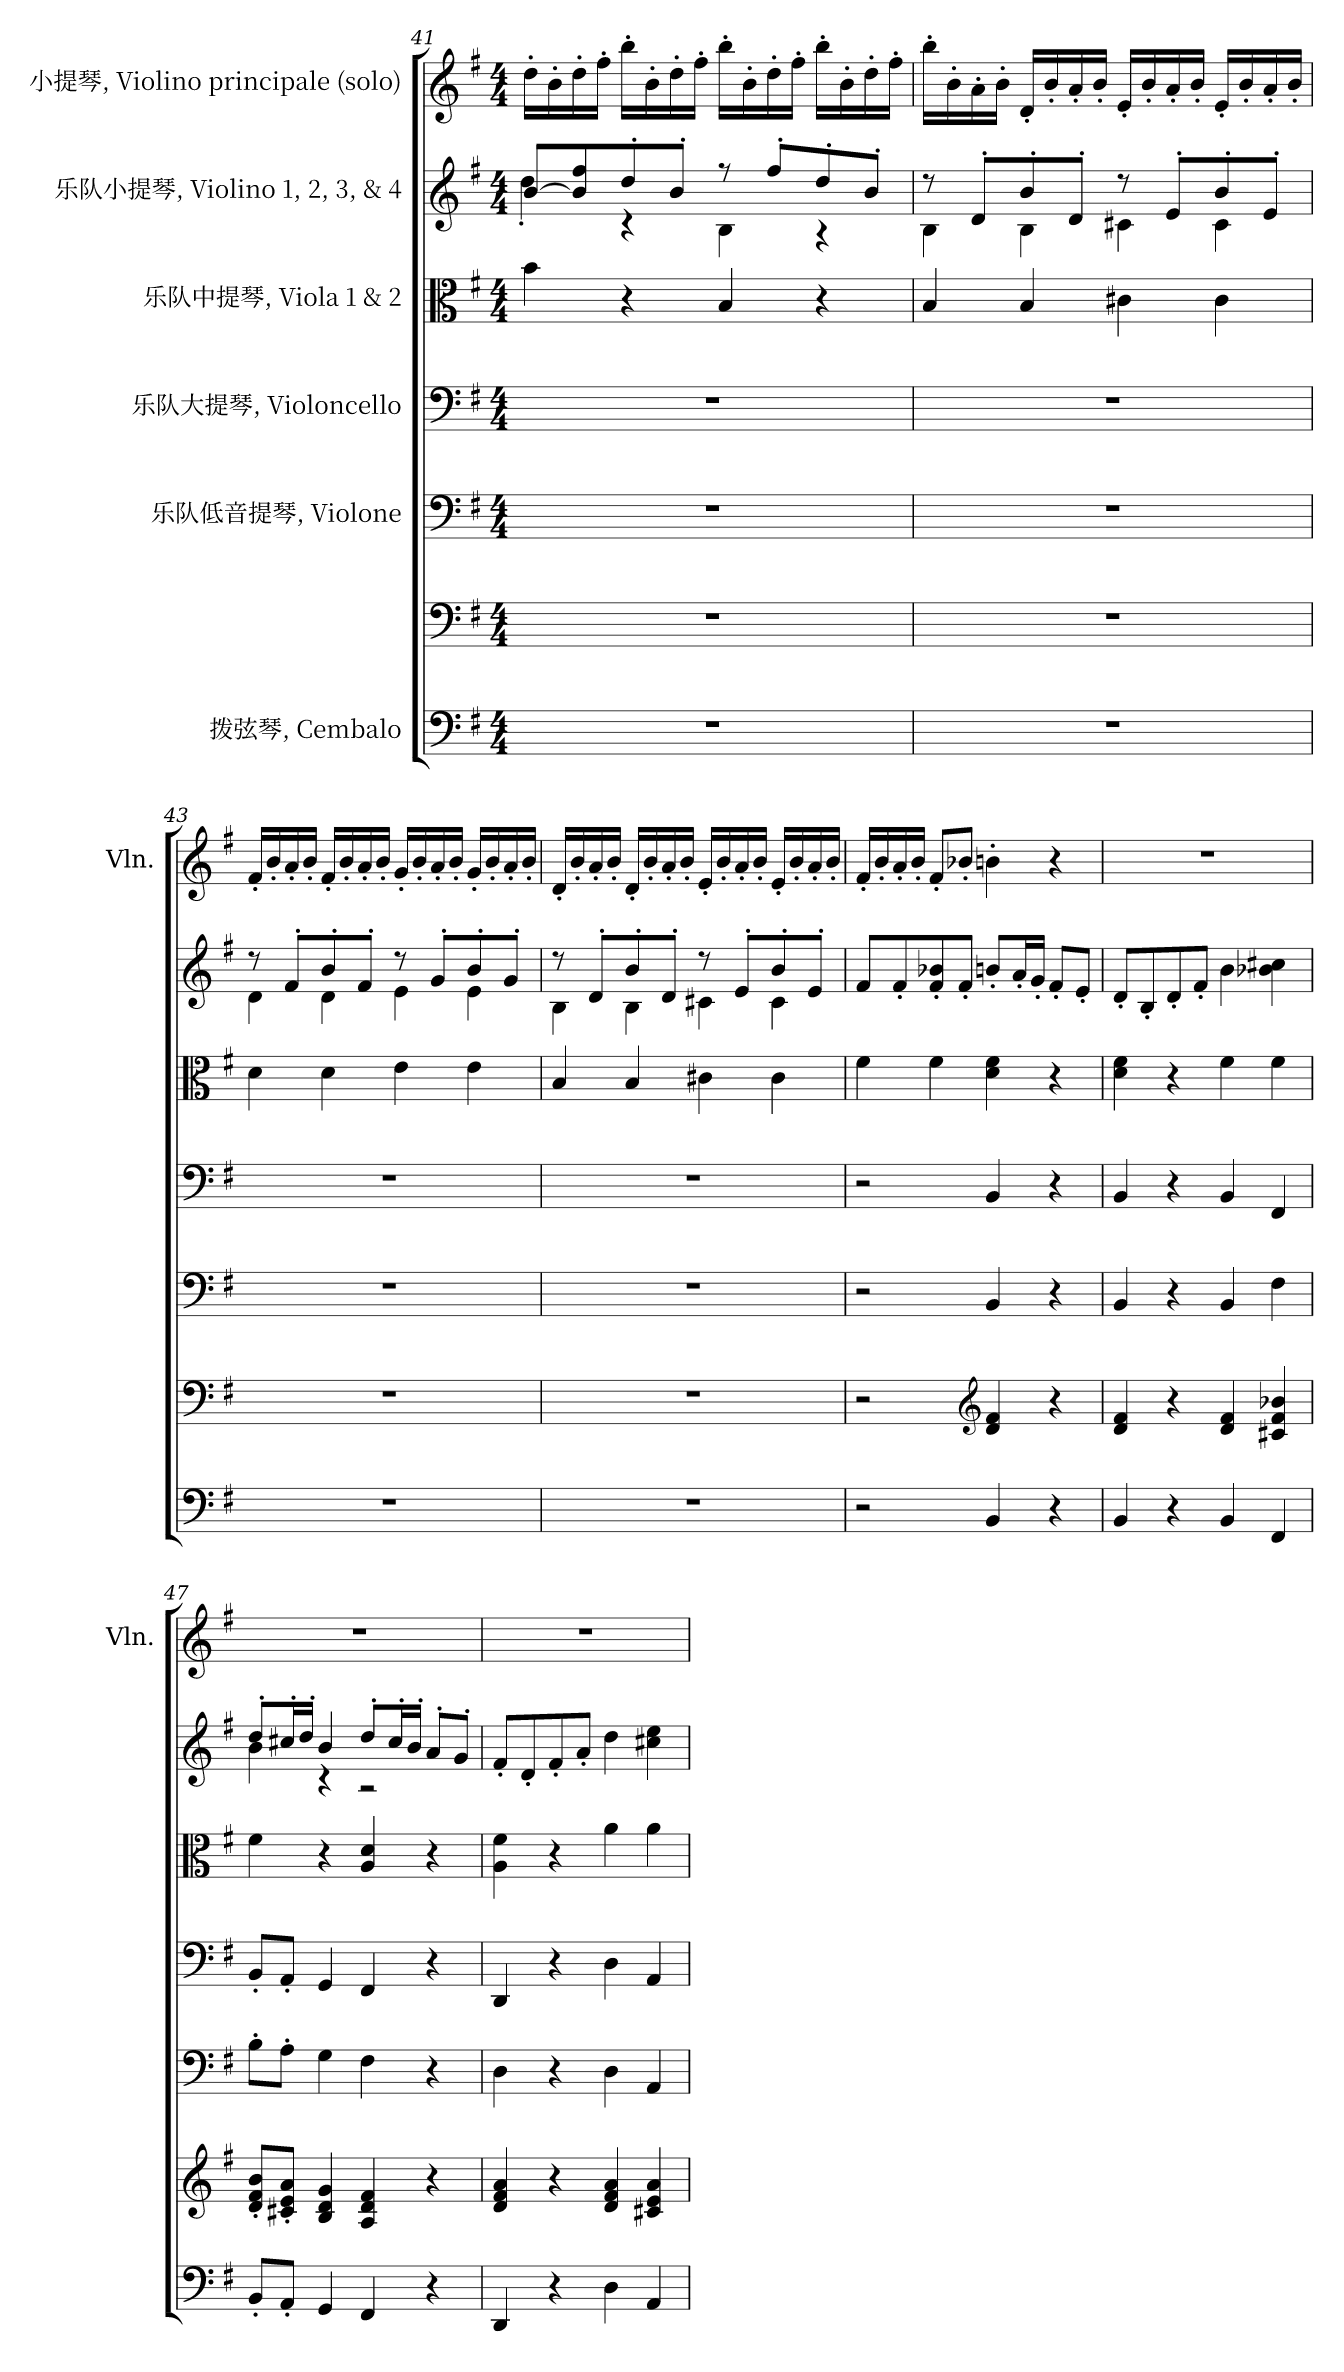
**kern	**kern	**kern	**kern	**kern	**kern	**kern
*part6	*part6	*part5	*part4	*part3	*part2	*part1
*staff7	*staff6	*staff5	*staff4	*staff3	*staff2	*staff1
*I"拨弦琴, Cembalo	*	*I"乐队低音提琴, Violone	*I"乐队大提琴, Violoncello	*I"乐队中提琴, Viola 1 &amp; 2	*I"乐队小提琴, Violino 1, 2, 3, &amp; 4	*I"小提琴, Violino principale (solo)
*	*	*	*	*	*	*I'Vln.
*clefF4	*clefF4	*clefF4	*clefF4	*clefC3	*clefG2	*clefG2
*	*	*ITrd7c12	*	*	*	*
*k[f#]	*k[f#]	*k[f#]	*k[f#]	*k[f#]	*k[f#]	*k[f#]
*M4/4	*M4/4	*M4/4	*M4/4	*M4/4	*M4/4	*M4/4
=41	=41	=41	=41	=41	=41	=41
*	*	*	*	*	*^	*
1r	1r	1r	1r	4b\	[8b/L	4dd'\	16dd'\LL
.	.	.	.	.	.	.	16b'\
.	.	.	.	.	8b/] 8ff#/	.	16dd'\
.	.	.	.	.	.	.	16ff#'\JJ
.	.	.	.	4r	8dd'/	4r	16bb'\LL
.	.	.	.	.	.	.	16b'\
.	.	.	.	.	8b'/J	.	16dd'\
.	.	.	.	.	.	.	16ff#'\JJ
.	.	.	.	4B/	8r	4B\	16bb'\LL
.	.	.	.	.	.	.	16b'\
.	.	.	.	.	8ff#'/L	.	16dd'\
.	.	.	.	.	.	.	16ff#'\JJ
.	.	.	.	4r	8dd'/	4r	16bb'\LL
.	.	.	.	.	.	.	16b'\
.	.	.	.	.	8b'/J	.	16dd'\
.	.	.	.	.	.	.	16ff#'\JJ
!!LO:PB:g=z
=42	=42	=42	=42	=42	=42	=42	=42
1r	1r	1r	1r	4B/	8r	4B\	16bb'\LL
.	.	.	.	.	.	.	16b'\
.	.	.	.	.	8d'/L	.	16a'\
.	.	.	.	.	.	.	16b'\JJ
.	.	.	.	4B/	8b'/	4B\	16d'/LL
.	.	.	.	.	.	.	16b'/
.	.	.	.	.	8d'/J	.	16a'/
.	.	.	.	.	.	.	16b'/JJ
.	.	.	.	4c#X\	8r	4c#X\	16e'/LL
.	.	.	.	.	.	.	16b'/
.	.	.	.	.	8e'/L	.	16a'/
.	.	.	.	.	.	.	16b'/JJ
.	.	.	.	4c#\	8b'/	4c#\	16e'/LL
.	.	.	.	.	.	.	16b'/
.	.	.	.	.	8e'/J	.	16a'/
.	.	.	.	.	.	.	16b'/JJ
=43	=43	=43	=43	=43	=43	=43	=43
1r	1r	1r	1r	4d\	8r	4d\	16f#'/LL
.	.	.	.	.	.	.	16b'/
.	.	.	.	.	8f#'/L	.	16a'/
.	.	.	.	.	.	.	16b'/JJ
.	.	.	.	4d\	8b'/	4d\	16f#'/LL
.	.	.	.	.	.	.	16b'/
.	.	.	.	.	8f#'/J	.	16a'/
.	.	.	.	.	.	.	16b'/JJ
.	.	.	.	4e\	8r	4e\	16g'/LL
.	.	.	.	.	.	.	16b'/
.	.	.	.	.	8g'/L	.	16a'/
.	.	.	.	.	.	.	16b'/JJ
.	.	.	.	4e\	8b'/	4e\	16g'/LL
.	.	.	.	.	.	.	16b'/
.	.	.	.	.	8g'/J	.	16a'/
.	.	.	.	.	.	.	16b'/JJ
!!LO:PB:g=z
=44	=44	=44	=44	=44	=44	=44	=44
1r	1r	1r	1r	4B/	8r	4B\	16d'/LL
.	.	.	.	.	.	.	16b'/
.	.	.	.	.	8d'/L	.	16a'/
.	.	.	.	.	.	.	16b'/JJ
.	.	.	.	4B/	8b'/	4B\	16d'/LL
.	.	.	.	.	.	.	16b'/
.	.	.	.	.	8d'/J	.	16a'/
.	.	.	.	.	.	.	16b'/JJ
.	.	.	.	4c#X\	8r	4c#X\	16e'/LL
.	.	.	.	.	.	.	16b'/
.	.	.	.	.	8e'/L	.	16a'/
.	.	.	.	.	.	.	16b'/JJ
.	.	.	.	4c#\	8b'/	4c#\	16e'/LL
.	.	.	.	.	.	.	16b'/
.	.	.	.	.	8e'/J	.	16a'/
.	.	.	.	.	.	.	16b'/JJ
*	*	*	*	*	*v	*v	*
=45	=45	=45	=45	=45	=45	=45
2r	2r	2r	2r	4f#\	8f#/L	16f#'/LL
.	.	.	.	.	.	16b'/
.	.	.	.	.	8f#'/	16a'/
.	.	.	.	.	.	16b'/JJ
.	.	.	.	4f#\	8f#/' 8b-X/'	8f#'/L
.	.	.	.	.	8f#'/J	8b-X'/J
*	*clefG2	*	*	*	*	*
4BB/	4d/ 4f#/	4BBB/	4BB/	4d\ 4f#\	8bn'/L	4bn'\
.	.	.	.	.	16a'/L	.
.	.	.	.	.	16g'/JJ	.
4r	4r	4r	4r	4r	8f#'/L	4r
.	.	.	.	.	8e'/J	.
=46	=46	=46	=46	=46	=46	=46
4BB/	4d/ 4f#/	4BBB/	4BB/	4d\ 4f#\	8d'/L	1r
.	.	.	.	.	8B'/	.
4r	4r	4r	4r	4r	8d'/	.
.	.	.	.	.	8f#'/J	.
4BB/	4d/ 4f#/	4BBB/	4BB/	4f#\	4b\	.
4FF#/	4c#X/ 4f#/ 4b-X/	4FF#\	4FF#/	4f#\	4b-X\ 4cc#X\	.
!!LO:PB:g=z
=47	=47	=47	=47	=47	=47	=47
*	*	*	*	*	*^	*
8BB'/L	8d/' 8f#/' 8b/'L	8BB'\L	8BB'/L	4f#\	8dd'/L	4b\	1r
8AA'/J	8c#X/' 8e/' 8a/'J	8AA'\J	8AA'/J	.	16cc#X'/L	.	.
.	.	.	.	.	16dd'/JJ	.	.
4GG/	4B/ 4d/ 4g/	4GG\	4GG/	4r	4b/	4r	.
4FF#/	4A/ 4d/ 4f#/	4FF#\	4FF#/	4A/ 4d/	8dd'/L	2r	.
.	.	.	.	.	16cc#'/L	.	.
.	.	.	.	.	16b'/JJ	.	.
4r	4r	4r	4r	4r	8a'/L	.	.
.	.	.	.	.	8g'/J	.	.
*	*	*	*	*	*v	*v	*
=48	=48	=48	=48	=48	=48	=48
4DD/	4d/ 4f#/ 4a/	4DD\	4DD/	4A\ 4f#\	8f#'/L	1r
.	.	.	.	.	8d'/	.
4r	4r	4r	4r	4r	8f#'/	.
.	.	.	.	.	8a'/J	.
4D\	4d/ 4f#/ 4a/	4DD\	4D\	4a\	4dd\	.
4AA/	4c#X/ 4e/ 4a/	4AAA/	4AA/	4a\	4cc#X\ 4ee\	.
=	=	=	=	=	=	=
*-	*-	*-	*-	*-	*-	*-
